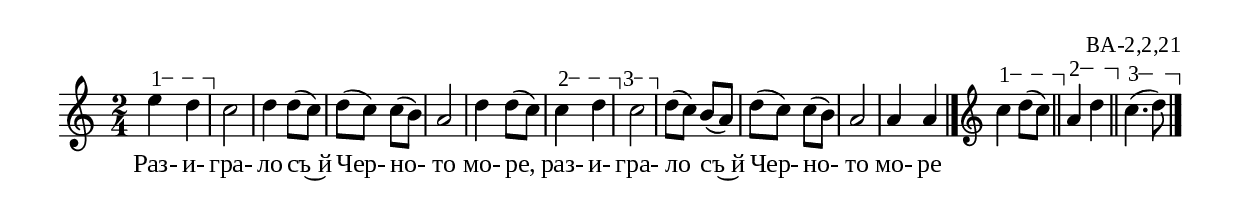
%{
BA_2_2_21
%}

\include "td-preamble.ly"

\score {
\relative c'' {
%% \tempo 4 = 152
  \time 2/4
\varA
e4\startTextSpan d\stopTextSpan | 
c2 | d4 d8( c) | d8( c) c( b) | a2 | d4 d8( c) |
\varB
c4\startTextSpan d\stopTextSpan | 
\varC
\set Score.measureLength = #(ly:make-moment 3 4)
s4\startTextSpan c2\stopTextSpan | 
\set Score.measureLength = #(ly:make-moment 2 4)
d8( c) b( a) | d8( c) c( b) | a2 | a4 a 
 \bar "|." 
\endm 
\varA
c4\startTextSpan d8( c\stopTextSpan) \bar "||"
\varB
a4\startTextSpan d\stopTextSpan \bar "||"
\varC
c4.(\startTextSpan d8\stopTextSpan) 
\bar "|."
}
\addlyrics { Раз- и- гра- ло съ~й Чер- но- то мо- ре, 
раз- и- гра- ло съ~й Чер- но- то мо- ре }
%
\layout {
  indent = #0
  line-width = 190\mm
  ragged-right=##f
}
%
\midi { 
	\context {
		\Score
		tempoWholesPerMinute = #(ly:make-moment 152 4)
		}
	}
}
%
\header{
  opus = "ВА-2,2,21"
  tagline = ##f
}


